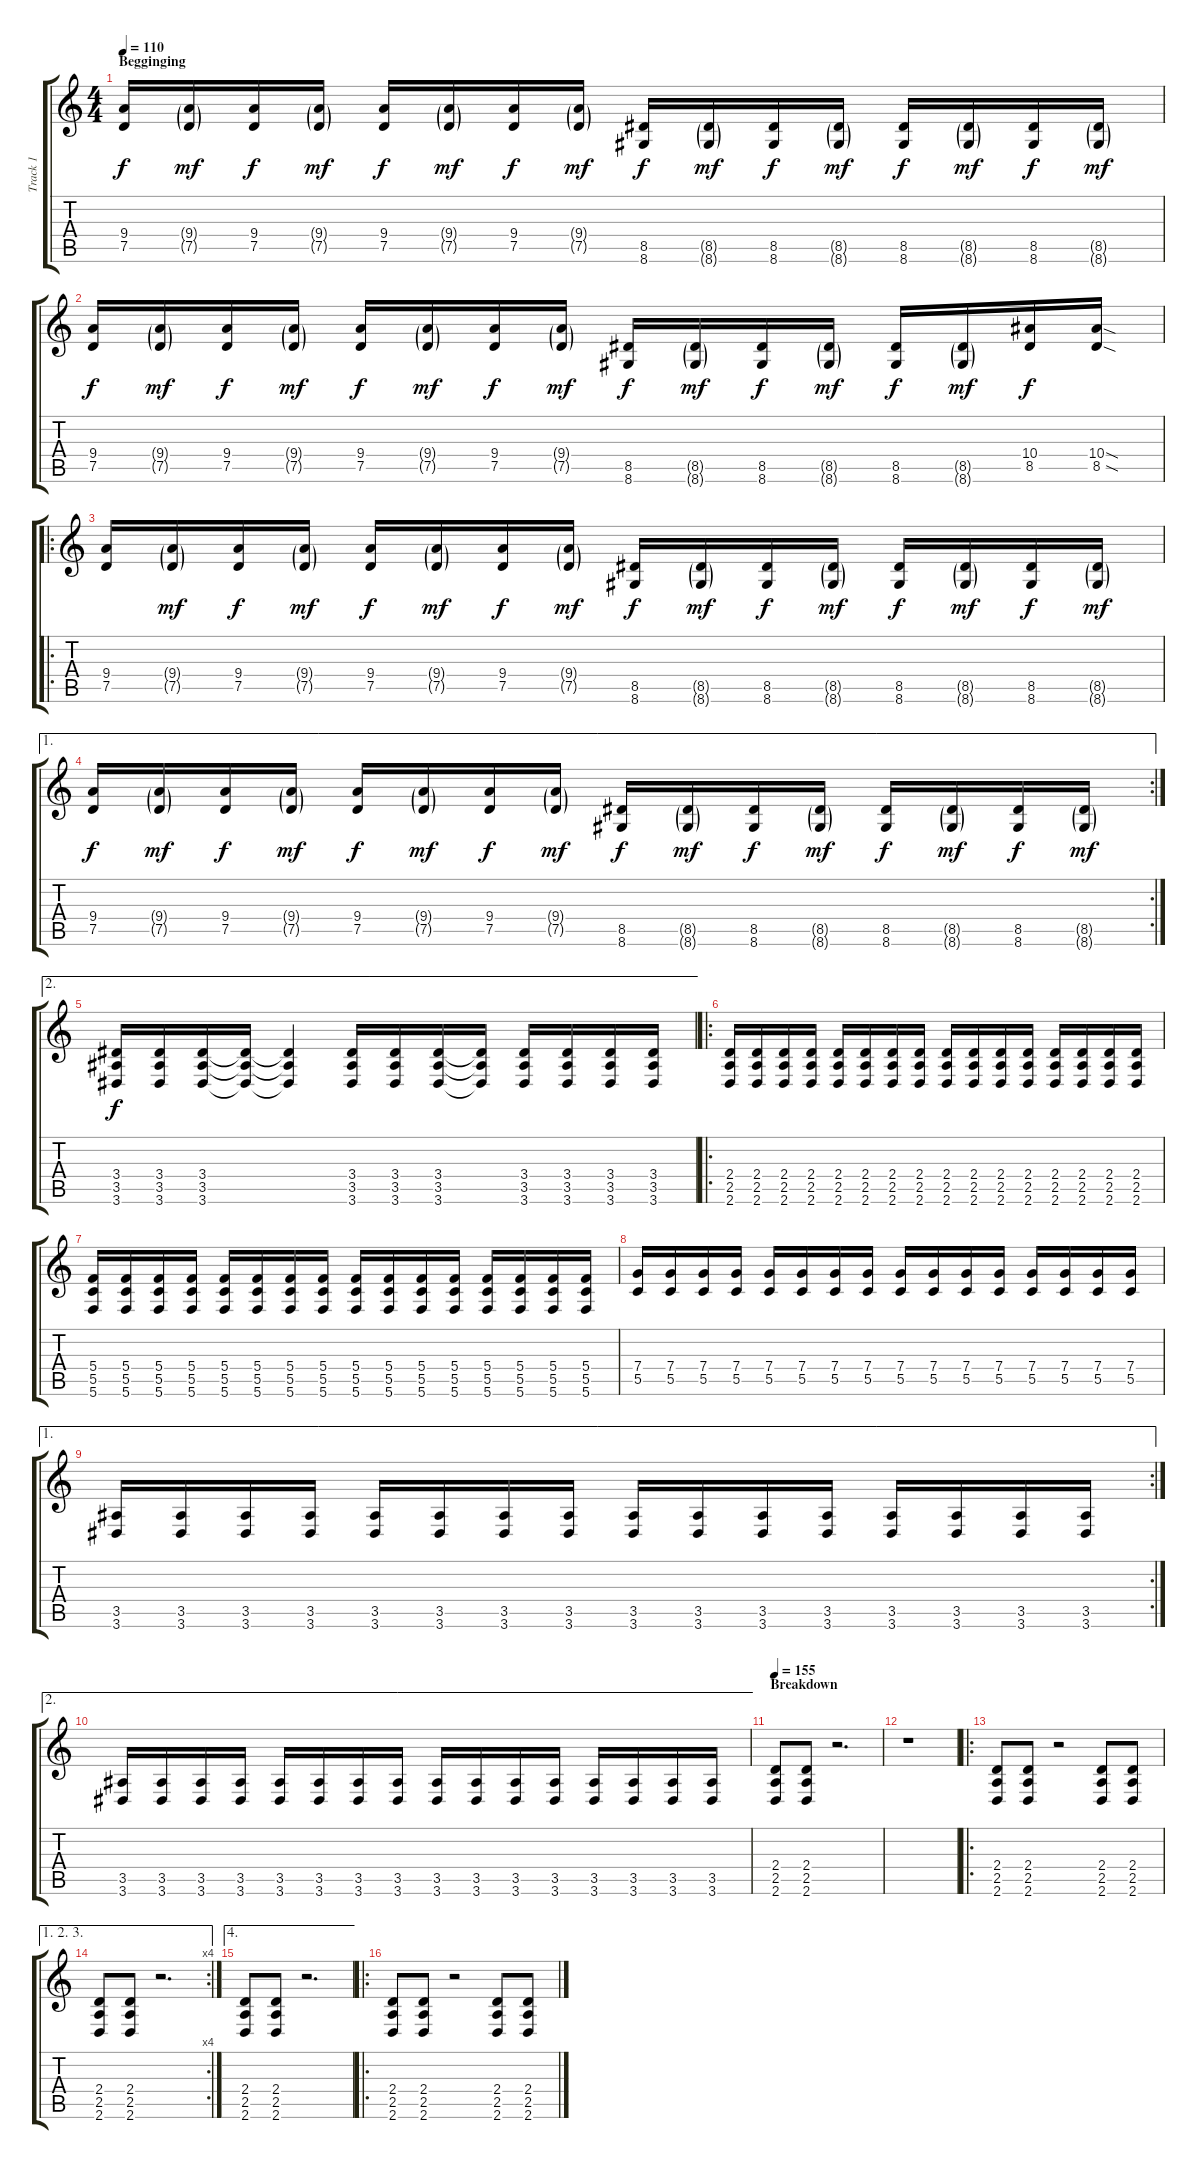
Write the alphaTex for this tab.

\track ("Track 1" "Track 1") {instrument overdrivenguitar}
\staff {score tabs}
\tuning (D4 A3 F3 C3 G2 C2) {hide}
\ts (4 4)
\section ("" "Begginging")
\tempo 110
\clef g2
\ks c
(9.4 7.5).16{dy f instrument overdrivenguitar} (9.4{g} 7.5{g}).16{dy mf} (9.4 7.5).16{dy f} (9.4{g} 7.5{g}).16{dy mf} (9.4 7.5).16{dy f} (9.4{g} 7.5{g}).16{dy mf} (9.4 7.5).16{dy f} (9.4{g} 7.5{g}).16{dy mf} (8.5 8.6).16{dy f} (8.5{g} 8.6{g}).16{dy mf} (8.5 8.6).16{dy f} (8.5{g} 8.6{g}).16{dy mf} (8.5 8.6).16{dy f} (8.5{g} 8.6{g}).16{dy mf} (8.5 8.6).16{dy f} (8.5{g} 8.6{g}).16{dy mf} |
(9.4 7.5).16{dy f} (9.4{g} 7.5{g}).16{dy mf} (9.4 7.5).16{dy f} (9.4{g} 7.5{g}).16{dy mf} (9.4 7.5).16{dy f} (9.4{g} 7.5{g}).16{dy mf} (9.4 7.5).16{dy f} (9.4{g} 7.5{g}).16{dy mf} (8.5 8.6).16{dy f} (8.5{g} 8.6{g}).16{dy mf} (8.5 8.6).16{dy f} (8.5{g} 8.6{g}).16{dy mf} (8.5 8.6).16{dy f} (8.5{g} 8.6{g}).16{dy mf} (10.4 8.5).16{dy f} (10.4{sod} 8.5{sod}).16 |
\ro
(9.4 7.5).16 (9.4{g} 7.5{g}).16{dy mf} (9.4 7.5).16{dy f} (9.4{g} 7.5{g}).16{dy mf} (9.4 7.5).16{dy f} (9.4{g} 7.5{g}).16{dy mf} (9.4 7.5).16{dy f} (9.4{g} 7.5{g}).16{dy mf} (8.5 8.6).16{dy f} (8.5{g} 8.6{g}).16{dy mf} (8.5 8.6).16{dy f} (8.5{g} 8.6{g}).16{dy mf} (8.5 8.6).16{dy f} (8.5{g} 8.6{g}).16{dy mf} (8.5 8.6).16{dy f} (8.5{g} 8.6{g}).16{dy mf} |
\ae 1
\rc 2
(9.4 7.5).16{dy f} (9.4{g} 7.5{g}).16{dy mf} (9.4 7.5).16{dy f} (9.4{g} 7.5{g}).16{dy mf} (9.4 7.5).16{dy f} (9.4{g} 7.5{g}).16{dy mf} (9.4 7.5).16{dy f} (9.4{g} 7.5{g}).16{dy mf} (8.5 8.6).16{dy f} (8.5{g} 8.6{g}).16{dy mf} (8.5 8.6).16{dy f} (8.5{g} 8.6{g}).16{dy mf} (8.5 8.6).16{dy f} (8.5{g} 8.6{g}).16{dy mf} (8.5 8.6).16{dy f} (8.5{g} 8.6{g}).16{dy mf} |
\ae 2
(3.4 3.5 3.6).16{dy f} (3.4 3.5 3.6).16 (3.4 3.5 3.6).16 (3.4{t} 3.5{t} 3.6{t}).16 (3.4{t} 3.5{t} 3.6{t}).4 (3.4 3.5 3.6).16 (3.4 3.5 3.6).16 (3.4 3.5 3.6).16 (3.4{t} 3.5{t} 3.6{t}).16 (3.4 3.5 3.6).16 (3.4 3.5 3.6).16 (3.4 3.5 3.6).16 (3.4 3.5 3.6).16 |
\ro
(2.4 2.5 2.6).16 (2.4 2.5 2.6).16 (2.4 2.5 2.6).16 (2.4 2.5 2.6).16 (2.4 2.5 2.6).16 (2.4 2.5 2.6).16 (2.4 2.5 2.6).16 (2.4 2.5 2.6).16 (2.4 2.5 2.6).16 (2.4 2.5 2.6).16 (2.4 2.5 2.6).16 (2.4 2.5 2.6).16 (2.4 2.5 2.6).16 (2.4 2.5 2.6).16 (2.4 2.5 2.6).16 (2.4 2.5 2.6).16 |
(5.4 5.5 5.6).16 (5.4 5.5 5.6).16 (5.4 5.5 5.6).16 (5.4 5.5 5.6).16 (5.4 5.5 5.6).16 (5.4 5.5 5.6).16 (5.4 5.5 5.6).16 (5.4 5.5 5.6).16 (5.4 5.5 5.6).16 (5.4 5.5 5.6).16 (5.4 5.5 5.6).16 (5.4 5.5 5.6).16 (5.4 5.5 5.6).16 (5.4 5.5 5.6).16 (5.4 5.5 5.6).16 (5.4 5.5 5.6).16 |
(7.4 5.5).16 (7.4 5.5).16 (7.4 5.5).16 (7.4 5.5).16 (7.4 5.5).16 (7.4 5.5).16 (7.4 5.5).16 (7.4 5.5).16 (7.4 5.5).16 (7.4 5.5).16 (7.4 5.5).16 (7.4 5.5).16 (7.4 5.5).16 (7.4 5.5).16 (7.4 5.5).16 (7.4 5.5).16 |
\ae 1
\rc 2
(3.5 3.6).16 (3.5 3.6).16 (3.5 3.6).16 (3.5 3.6).16 (3.5 3.6).16 (3.5 3.6).16 (3.5 3.6).16 (3.5 3.6).16 (3.5 3.6).16 (3.5 3.6).16 (3.5 3.6).16 (3.5 3.6).16 (3.5 3.6).16 (3.5 3.6).16 (3.5 3.6).16 (3.5 3.6).16 |
\ae 2
(3.5 3.6).16 (3.5 3.6).16 (3.5 3.6).16 (3.5 3.6).16 (3.5 3.6).16 (3.5 3.6).16 (3.5 3.6).16 (3.5 3.6).16 (3.5 3.6).16 (3.5 3.6).16 (3.5 3.6).16 (3.5 3.6).16 (3.5 3.6).16 (3.5 3.6).16 (3.5 3.6).16 (3.5 3.6).16 |
\section ("" "Breakdown")
\tempo 155
(2.4 2.5 2.6).8 (2.4 2.5 2.6).8 r.2{d} |
r.1 |
\ro
(2.4 2.5 2.6).8 (2.4 2.5 2.6).8 r.2 (2.4 2.5 2.6).8 (2.4 2.5 2.6).8 |
\ae (1 2 3)
\rc 4
(2.4 2.5 2.6).8 (2.4 2.5 2.6).8 r.2{d} |
\ae 4
(2.4 2.5 2.6).8 (2.4 2.5 2.6).8 r.2{d} |
\ro
(2.4 2.5 2.6).8 (2.4 2.5 2.6).8 r.2 (2.4 2.5 2.6).8 (2.4 2.5 2.6).8
